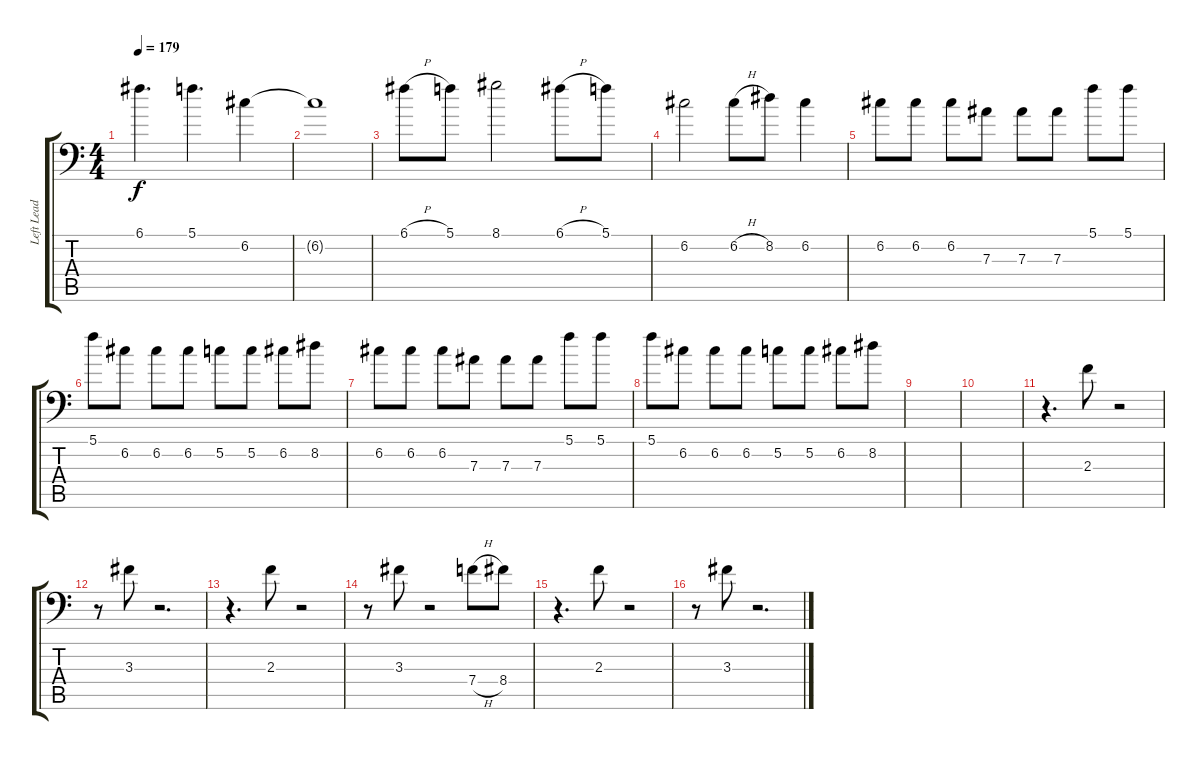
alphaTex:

\track ("Left Lead 1" "Left Lead ") {instrument distortionguitar}
\staff {score tabs}
\tuning (C4 G3 Eb3 Bb2 F2 Bb1) {hide}
\ts (4 4)
\tempo 179
\clef f4
\ks c
6.1.4{d dy f} 5.1.4{d} 6.2.4 |
6.2{t}.1 |
6.1{h}.8 5.1.8 8.1.2 6.1{h}.8 5.1.8 |
6.2.2 6.2{h}.8 8.2.8 6.2.4 |
6.2.8 6.2.8 6.2.8 7.3.8 7.3.8 7.3.8 5.1.8 5.1.8 |
5.1.8 6.2.8 6.2.8 6.2.8 5.2.8 5.2.8 6.2.8 8.2.8 |
6.2.8 6.2.8 6.2.8 7.3.8 7.3.8 7.3.8 5.1.8 5.1.8 |
5.1.8 6.2.8 6.2.8 6.2.8 5.2.8 5.2.8 6.2.8 8.2.8 |
|
|
r.4{d} 2.3.8 r.2 |
r.8 3.3.8 r.2{d} |
r.4{d} 2.3.8 r.2 |
r.8 3.3.8 r.2 7.4{h}.8 8.4.8 |
r.4{d} 2.3.8 r.2 |
r.8 3.3.8 r.2{d}
